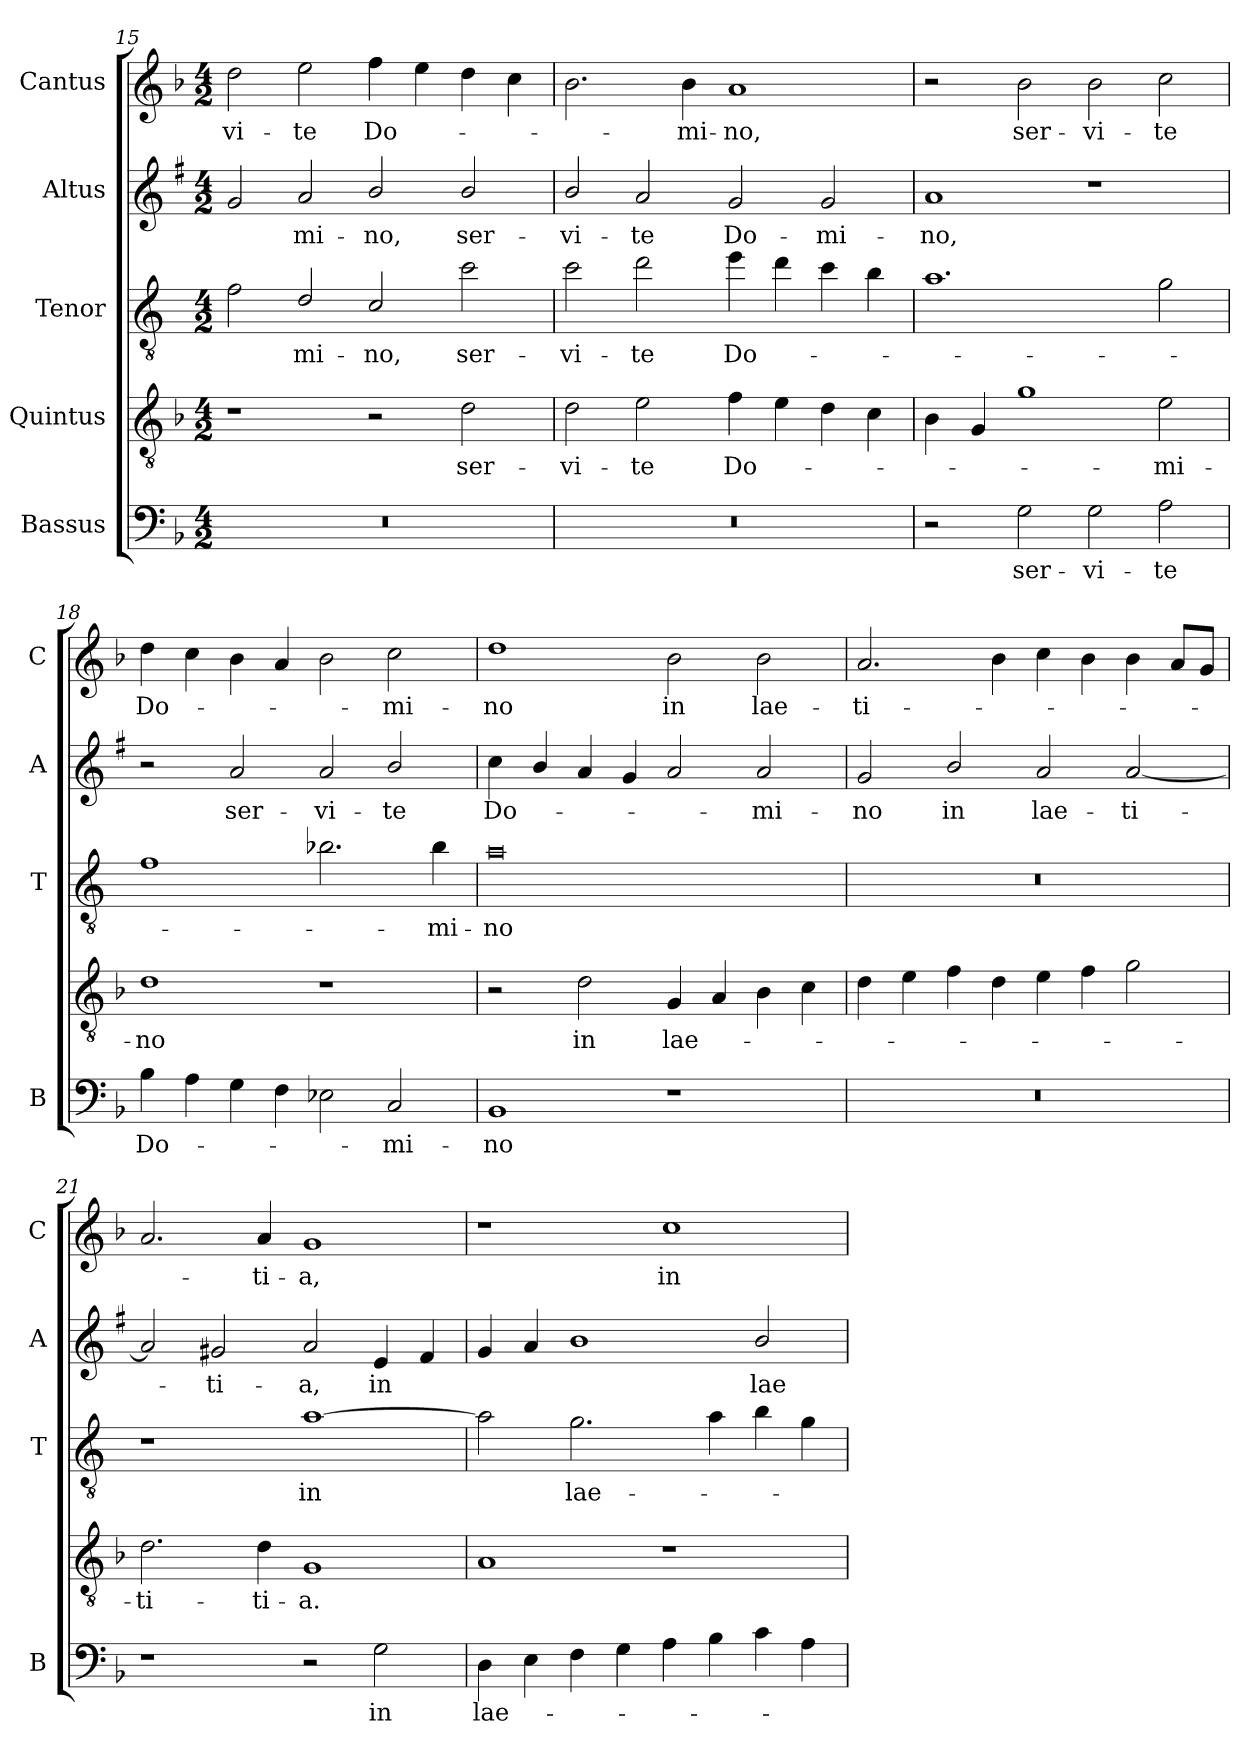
**kern	**text	**kern	**text	**kern	**text	**kern	**text	**kern	**text
*part5	*part5	*part4	*part4	*part3	*part3	*part2	*part2	*part1	*part1
*staff5	*staff5	*staff4	*staff4	*staff3	*staff3	*staff2	*staff2	*staff1	*staff1
*I"Bassus	*	*I"Quintus	*	*I"Tenor	*	*I"Altus	*	*I"Cantus	*
*I'B	*	*	*	*I'T	*	*I'A	*	*I'C	*
*clefF4	*	*clefGv2	*	*clefGv2	*	*clefG2	*	*clefG2	*
*	*	*	*	*ITrd4c7	*	*ITrd1c2	*	*	*
*k[b-]	*	*k[b-]	*	*k[b-]	*	*k[b-]	*	*k[b-]	*
*F:	*	*F:	*	*F:	*	*F:	*	*F:	*
*M4/2	*	*M4/2	*	*M4/2	*	*M4/2	*	*M4/2	*
=15	=15	=15	=15	=15	=15	=15	=15	=15	=15
!	!	!	!	!	!	!	!	!	!LO:LY:b
0r	.	1r	.	2B-\	.	2f/	.	2dd\	-vi-
!	!	!	!	!	!LO:LY:b	!	!LO:LY:b	!	!LO:LY:b
.	.	.	.	2G/	-mi-	2g/	-mi-	2ee\	-te
!	!	!	!	!	!LO:LY:b	!	!LO:LY:b	!	!LO:LY:b
.	.	2r	.	2F/	-no,	2a/	-no,	4ff\	Do-
.	.	.	.	.	.	.	.	4ee\	.
!	!	!	!LO:LY:b	!	!LO:LY:b	!	!LO:LY:b	!	!
.	.	2d\	ser-	2f\	ser-	2a/	ser-	4dd\	.
.	.	.	.	.	.	.	.	4cc\	.
=16	=16	=16	=16	=16	=16	=16	=16	=16	=16
!	!	!	!LO:LY:b	!	!LO:LY:b	!	!LO:LY:b	!	!
0r	.	2d\	-vi-	2f\	-vi-	2a/	-vi-	2.b-\	.
!	!	!	!LO:LY:b	!	!LO:LY:b	!	!LO:LY:b	!	!
.	.	2e\	-te	2g\	-te	2g/	-te	.	.
!	!	!	!	!	!	!	!	!	!LO:LY:b
.	.	.	.	.	.	.	.	4b-\	-mi-
!	!	!	!LO:LY:b	!	!LO:LY:b	!	!LO:LY:b	!	!LO:LY:b
.	.	4f\	Do-	4a\	Do-	2f/	Do-	1a	-no,
.	.	4e\	.	4g\	.	.	.	.	.
!	!	!	!	!	!	!	!LO:LY:b	!	!
.	.	4d\	.	4f\	.	2f/	-mi-	.	.
.	.	4c\	.	4e\	.	.	.	.	.
=17	=17	=17	=17	=17	=17	=17	=17	=17	=17
!	!	!	!	!	!	!	!LO:LY:b	!	!
2r	.	4B-\	.	1.d	.	1g	-no,	2r	.
.	.	4G/	.	.	.	.	.	.	.
!	!LO:LY:b	!	!	!	!	!	!	!	!LO:LY:b
2G\	ser-	1g	.	.	.	.	.	2b-\	ser-
!	!LO:LY:b	!	!	!	!	!	!	!	!LO:LY:b
2G\	-vi-	.	.	.	.	1r	.	2b-\	-vi-
!	!LO:LY:b	!	!LO:LY:b	!	!	!	!	!	!LO:LY:b
2A\	-te	2e\	-mi-	2c\	.	.	.	2cc\	-te
!!LO:PB:g=z
=18	=18	=18	=18	=18	=18	=18	=18	=18	=18
!	!LO:LY:b	!	!LO:LY:b	!	!	!	!	!	!LO:LY:b
4B-\	Do-	1d	-no	1B-	.	2r	.	4dd\	Do-
4A\	.	.	.	.	.	.	.	4cc\	.
!	!	!	!	!	!	!	!LO:LY:b	!	!
4G\	.	.	.	.	.	2g/	ser-	4b-\	.
4F\	.	.	.	.	.	.	.	4a/	.
!	!	!	!	!	!	!	!LO:LY:b	!	!
2E-X\	.	1r	.	2.e-X\	.	2g/	-vi-	2b-\	.
!	!LO:LY:b	!	!	!	!	!	!LO:LY:b	!	!LO:LY:b
2C/	-mi-	.	.	.	.	2a/	-te	2cc\	-mi-
!	!	!	!	!	!LO:LY:b	!	!	!	!
.	.	.	.	4e-\	-mi-	.	.	.	.
=19	=19	=19	=19	=19	=19	=19	=19	=19	=19
!	!LO:LY:b	!	!	!	!LO:LY:b	!	!LO:LY:b	!	!LO:LY:b
1BB-	-no	2r	.	0d	-no	4b-\	Do-	1dd	-no
.	.	.	.	.	.	4a/	.	.	.
!	!	!	!LO:LY:b	!	!	!	!	!	!
.	.	2d\	in	.	.	4g/	.	.	.
.	.	.	.	.	.	4f/	.	.	.
!	!	!	!LO:LY:b	!	!	!	!	!	!LO:LY:b
1r	.	4G/	lae-	.	.	2g/	.	2b-\	in
.	.	4A/	.	.	.	.	.	.	.
!	!	!	!	!	!	!	!LO:LY:b	!	!LO:LY:b
.	.	4B-\	.	.	.	2g/	-mi-	2b-\	lae-
.	.	4c\	.	.	.	.	.	.	.
=20	=20	=20	=20	=20	=20	=20	=20	=20	=20
!	!	!	!	!	!	!	!LO:LY:b	!	!LO:LY:b
0r	.	4d\	.	0r	.	2f/	-no	2.a/	-ti-
.	.	4e\	.	.	.	.	.	.	.
!	!	!	!	!	!	!	!LO:LY:b	!	!
.	.	4f\	.	.	.	2a/	in	.	.
.	.	4d\	.	.	.	.	.	4b-\	.
!	!	!	!	!	!	!	!LO:LY:b	!	!
.	.	4e\	.	.	.	2g/	lae-	4cc\	.
.	.	4f\	.	.	.	.	.	4b-\	.
!	!	!	!	!	!	!	!LO:LY:b	!	!
.	.	2g\	.	.	.	[2g/	-ti-	4b-\	.
.	.	.	.	.	.	.	.	8a/L	.
.	.	.	.	.	.	.	.	8g/J	.
=21	=21	=21	=21	=21	=21	=21	=21	=21	=21
!	!	!	!LO:LY:b	!	!	!	!	!	!
1r	.	2.d\	-ti-	1r	.	2g/]	.	2.a/	.
!	!	!	!	!	!	!	!LO:LY:b	!	!
.	.	.	.	.	.	2f#X/	-ti-	.	.
!	!	!	!LO:LY:b	!	!	!	!	!	!LO:LY:b
.	.	4d\	-ti-	.	.	.	.	4a/	-ti-
!	!	!	!LO:LY:b	!	!LO:LY:b	!	!LO:LY:b	!	!LO:LY:b
2r	.	1G	-a.	[1d	in	2g/	-a,	1g	-a,
!	!LO:LY:b	!	!	!	!	!	!LO:LY:b	!	!
2G\	in	.	.	.	.	4d/	in	.	.
.	.	.	.	.	.	4e/	.	.	.
=22	=22	=22	=22	=22	=22	=22	=22	=22	=22
!	!LO:LY:b	!	!	!	!	!	!	!	!
4D\	lae-	1A	.	2d\]	.	4f/	.	1r	.
4E\	.	.	.	.	.	4g/	.	.	.
!	!	!	!	!	!LO:LY:b	!	!	!	!
4F\	.	.	.	2.c\	lae-	1a	.	.	.
4G\	.	.	.	.	.	.	.	.	.
!	!	!	!	!	!	!	!	!	!LO:LY:b
4A\	.	1r	.	.	.	.	.	1cc	in
4B-\	.	.	.	4d\	.	.	.	.	.
!	!	!	!	!	!	!	!LO:LY:b	!	!
4c\	.	.	.	4e\	.	2a/	lae-	.	.
4A\	.	.	.	4c\	.	.	.	.	.
=	=	=	=	=	=	=	=	=	=
*-	*-	*-	*-	*-	*-	*-	*-	*-	*-
